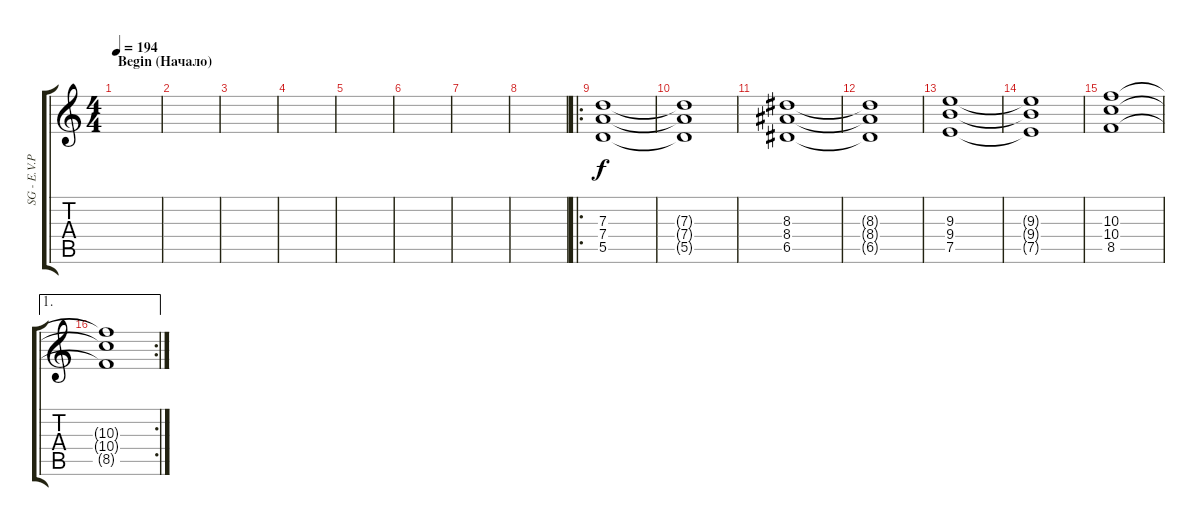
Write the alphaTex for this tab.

\track ("SG - E.V.Pochtaryev" "SG - E.V.P") {instrument overdrivenguitar}
\staff {score tabs}
\tuning (E4 B3 G3 D3 A2 E2) {hide}
\ts (4 4)
\section ("" "Begin (Начало)")
\tempo 194
\clef g2
\ks c
|
|
|
|
|
|
|
|
\ro
(7.3 7.4 5.5).1 |
(7.3{t} 7.4{t} 5.5{t}).1 |
(8.3 8.4 6.5).1 |
(8.3{t} 8.4{t} 6.5{t}).1 |
(9.3 9.4 7.5).1 |
(9.3{t} 9.4{t} 7.5{t}).1 |
(10.3 10.4 8.5).1 |
\ae 1
\rc 2
(10.3{t} 10.4{t} 8.5{t}).1
